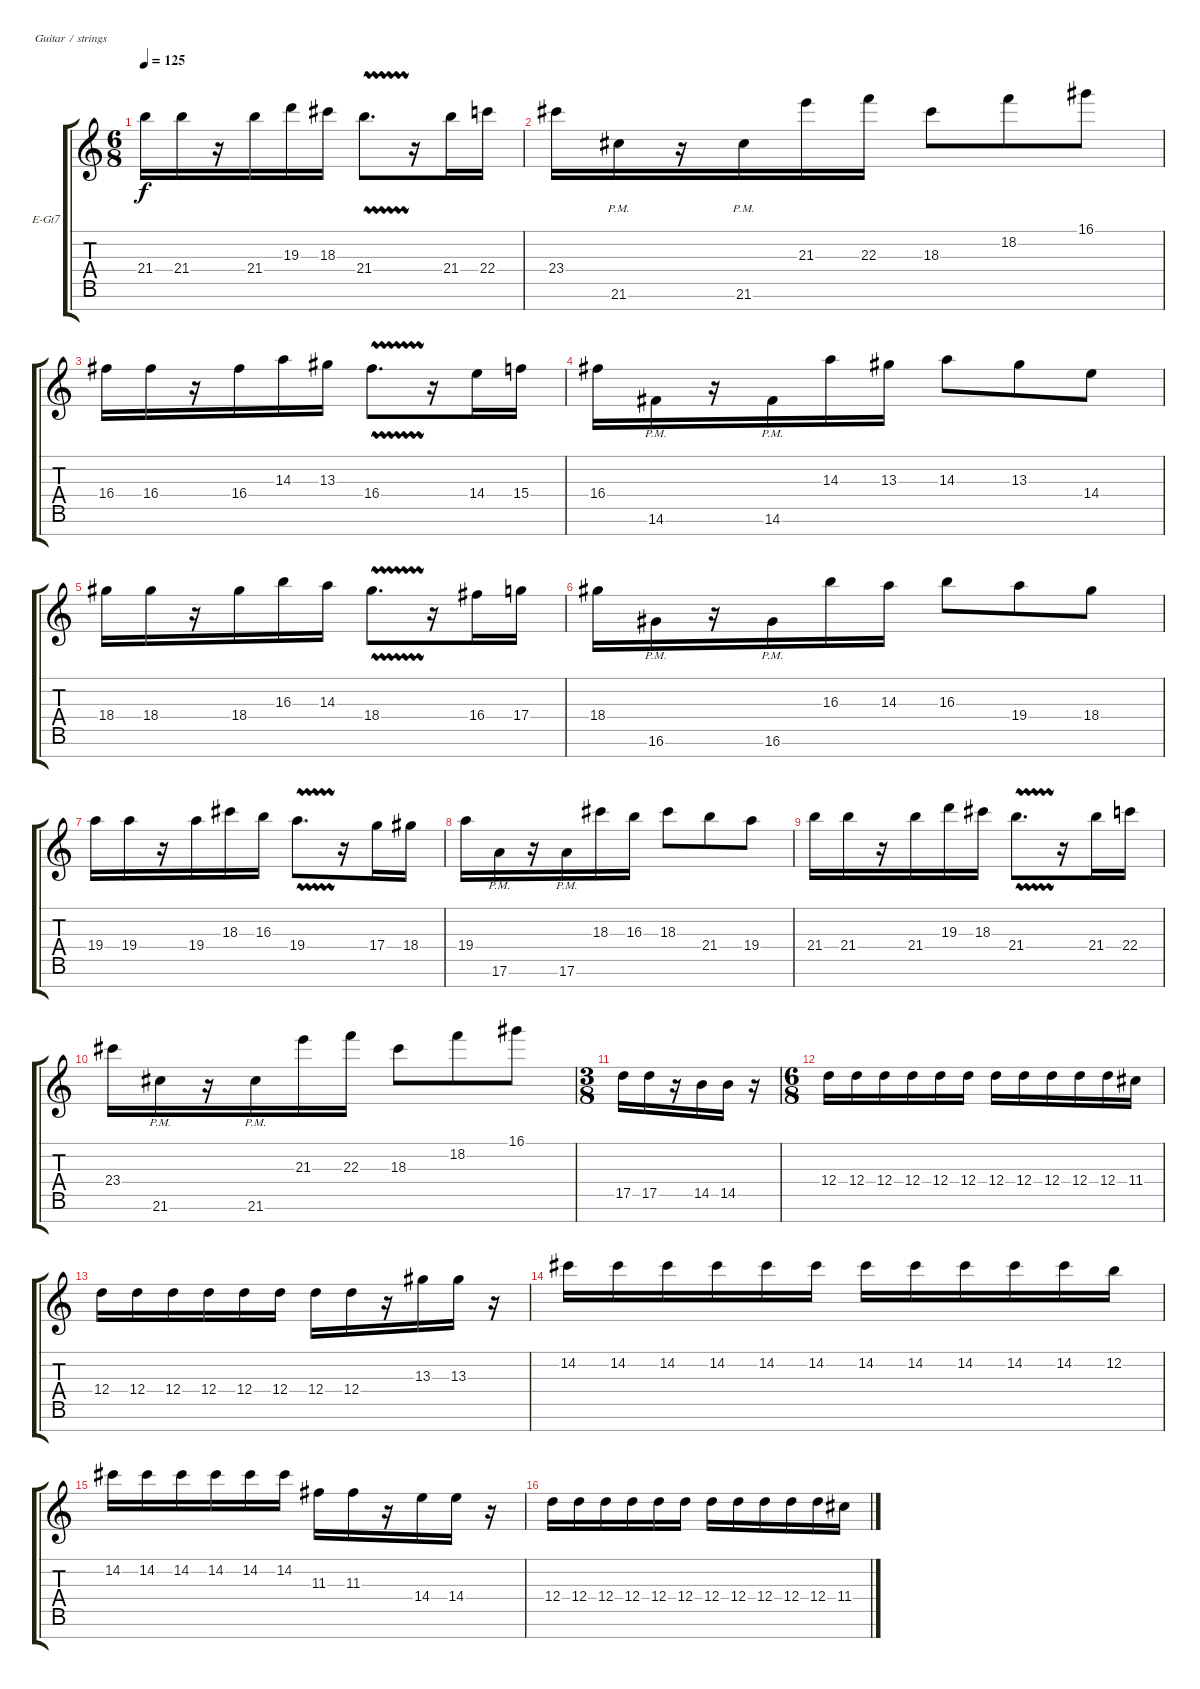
\defaultSystemsLayout 4
\bracketExtendMode groupsimilarinstruments
\firstSystemTrackNameOrientation horizontal
\otherSystemsTrackNameOrientation horizontal
\track ("Electric Guitar" "E-Gt7") {instrument overdrivenguitar}
\staff {score tabs}
\tuning (E4 B3 G3 D3 A2 E2 B1)
\ts (6 8)
\tempo 125
\clef g2
\ks c
21.4.16{dy f} 21.4.16 r.16 21.4.16 19.3.16 18.3.16 21.4{vw}.8{d} r.16 21.4.16 22.4.16 |
23.4.16 21.6{pm}.16 r.16 21.6{pm}.16 21.3.16 22.3.16 18.3.8 18.2.8 16.1.8 |
16.4.16 16.4.16 r.16 16.4.16 14.3.16 13.3.16 16.4{vw}.8{d} r.16 14.4.16 15.4.16 |
16.4.16 14.6{pm}.16 r.16 14.6{pm}.16 14.3.16 13.3.16 14.3.8 13.3.8 14.4.8 |
18.4.16 18.4.16 r.16 18.4.16 16.3.16 14.3.16 18.4{vw}.8{d} r.16 16.4.16 17.4.16 |
18.4.16 16.6{pm}.16 r.16 16.6{pm}.16 16.3.16 14.3.16 16.3.8 19.4.8 18.4.8 |
19.4.16 19.4.16 r.16 19.4.16 18.3.16 16.3.16 19.4{vw}.8{d} r.16 17.4.16 18.4.16 |
19.4.16 17.6{pm}.16 r.16 17.6{pm}.16 18.3.16 16.3.16 18.3.8 21.4.8 19.4.8 |
21.4.16 21.4.16 r.16 21.4.16 19.3.16 18.3.16 21.4{vw}.8{d} r.16 21.4.16 22.4.16 |
23.4.16 21.6{pm}.16 r.16 21.6{pm}.16 21.3.16 22.3.16 18.3.8 18.2.8 16.1.8 |
\ts (3 8)
17.5.16 17.5.16 r.16 14.5.16 14.5.16 r.16 |
\ts (6 8)
12.4.16 12.4.16 12.4.16 12.4.16 12.4.16 12.4.16 12.4.16 12.4.16 12.4.16 12.4.16 12.4.16 11.4.16 |
12.4.16 12.4.16 12.4.16 12.4.16 12.4.16 12.4.16 12.4.16 12.4.16 r.16 13.3.16 13.3.16 r.16 |
14.2.16 14.2.16 14.2.16 14.2.16 14.2.16 14.2.16 14.2.16 14.2.16 14.2.16 14.2.16 14.2.16 12.2.16 |
14.2.16 14.2.16 14.2.16 14.2.16 14.2.16 14.2.16 11.3.16 11.3.16 r.16 14.4.16 14.4.16 r.16 |
12.4.16 12.4.16 12.4.16 12.4.16 12.4.16 12.4.16 12.4.16 12.4.16 12.4.16 12.4.16 12.4.16 11.4.16
